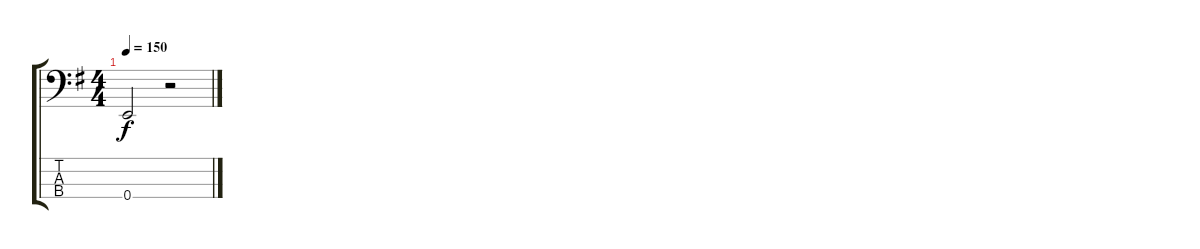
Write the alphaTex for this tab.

\track "" {instrument electricbassfinger}
\staff {score tabs}
\tuning (G2 D2 A1 E1) {hide}
\ts (4 4)
\tempo 150
\clef f4
\ks g
0.4.2{dy f} r.2
